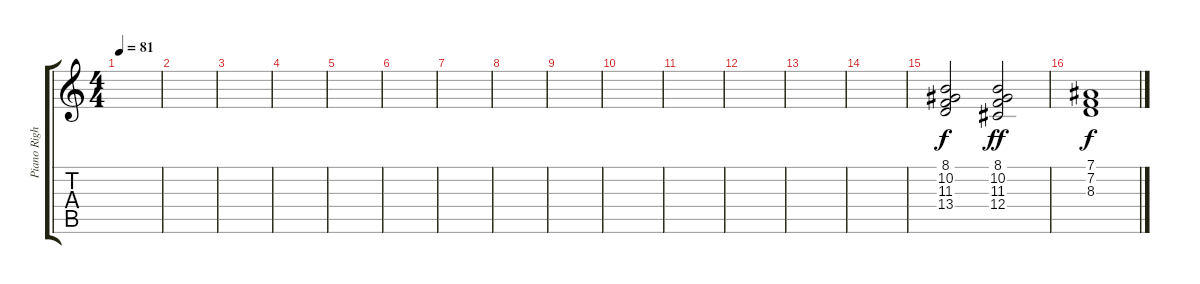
\track ("Piano Right" "Piano Righ") {instrument acousticgrandpiano}
\staff {score tabs}
\tuning (Eb4 Bb3 Gb3 Db3 Ab2 Eb2) {hide}
\ts (4 4)
\tempo 81
\clef g2
\ks c
|
|
|
|
|
|
|
|
|
|
|
|
|
|
(8.1 10.2 11.3 13.4).2 (8.1 10.2 11.3 12.4).2{dy ff} |
(7.1 7.2 8.3).1{dy f}
